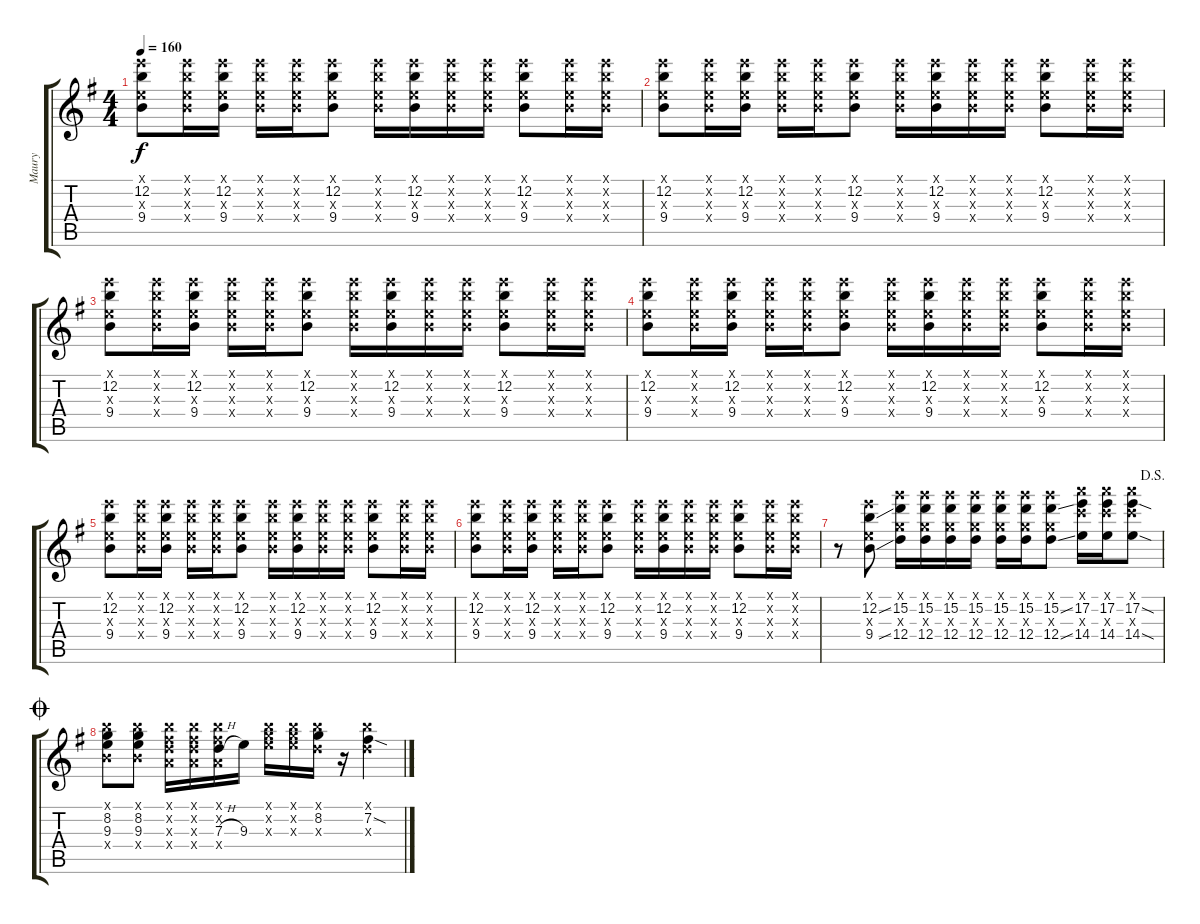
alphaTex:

\track ("Maury" "Maury") {instrument overdrivenguitar}
\staff {score tabs}
\tuning (E4 B3 G3 D3 A2 E2) {hide}
\ts (4 4)
\tempo 160
\clef g2
\ks g
(12.1{x} 12.2 9.3{x} 9.4).8{dy f} (12.1{x} 12.2{x} 9.3{x} 9.4{x}).16 (12.1{x} 12.2 9.3{x} 9.4).16 (12.1{x} 12.2{x} 9.3{x} 9.4{x}).16 (12.1{x} 12.2{x} 9.3{x} 9.4{x}).16 (12.1{x} 12.2 9.3{x} 9.4).8 (12.1{x} 12.2{x} 9.3{x} 9.4{x}).16 (12.1{x} 12.2 9.3{x} 9.4).16 (12.1{x} 12.2{x} 9.3{x} 9.4{x}).16 (12.1{x} 12.2{x} 9.3{x} 9.4{x}).16 (12.1{x} 12.2 9.3{x} 9.4).8 (12.1{x} 12.2{x} 9.3{x} 9.4{x}).16 (12.1{x} 12.2{x} 9.3{x} 9.4{x}).16 |
(12.1{x} 12.2 9.3{x} 9.4).8 (12.1{x} 12.2{x} 9.3{x} 9.4{x}).16 (12.1{x} 12.2 9.3{x} 9.4).16 (12.1{x} 12.2{x} 9.3{x} 9.4{x}).16 (12.1{x} 12.2{x} 9.3{x} 9.4{x}).16 (12.1{x} 12.2 9.3{x} 9.4).8 (12.1{x} 12.2{x} 9.3{x} 9.4{x}).16 (12.1{x} 12.2 9.3{x} 9.4).16 (12.1{x} 12.2{x} 9.3{x} 9.4{x}).16 (12.1{x} 12.2{x} 9.3{x} 9.4{x}).16 (12.1{x} 12.2 9.3{x} 9.4).8 (12.1{x} 12.2{x} 9.3{x} 9.4{x}).16 (12.1{x} 12.2{x} 9.3{x} 9.4{x}).16 |
(12.1{x} 12.2 9.3{x} 9.4).8 (12.1{x} 12.2{x} 9.3{x} 9.4{x}).16 (12.1{x} 12.2 9.3{x} 9.4).16 (12.1{x} 12.2{x} 9.3{x} 9.4{x}).16 (12.1{x} 12.2{x} 9.3{x} 9.4{x}).16 (12.1{x} 12.2 9.3{x} 9.4).8 (12.1{x} 12.2{x} 9.3{x} 9.4{x}).16 (12.1{x} 12.2 9.3{x} 9.4).16 (12.1{x} 12.2{x} 9.3{x} 9.4{x}).16 (12.1{x} 12.2{x} 9.3{x} 9.4{x}).16 (12.1{x} 12.2 9.3{x} 9.4).8 (12.1{x} 12.2{x} 9.3{x} 9.4{x}).16 (12.1{x} 12.2{x} 9.3{x} 9.4{x}).16 |
(12.1{x} 12.2 9.3{x} 9.4).8 (12.1{x} 12.2{x} 9.3{x} 9.4{x}).16 (12.1{x} 12.2 9.3{x} 9.4).16 (12.1{x} 12.2{x} 9.3{x} 9.4{x}).16 (12.1{x} 12.2{x} 9.3{x} 9.4{x}).16 (12.1{x} 12.2 9.3{x} 9.4).8 (12.1{x} 12.2{x} 9.3{x} 9.4{x}).16 (12.1{x} 12.2 9.3{x} 9.4).16 (12.1{x} 12.2{x} 9.3{x} 9.4{x}).16 (12.1{x} 12.2{x} 9.3{x} 9.4{x}).16 (12.1{x} 12.2 9.3{x} 9.4).8 (12.1{x} 12.2{x} 9.3{x} 9.4{x}).16 (12.1{x} 12.2{x} 9.3{x} 9.4{x}).16 |
(12.1{x} 12.2 9.3{x} 9.4).8 (12.1{x} 12.2{x} 9.3{x} 9.4{x}).16 (12.1{x} 12.2 9.3{x} 9.4).16 (12.1{x} 12.2{x} 9.3{x} 9.4{x}).16 (12.1{x} 12.2{x} 9.3{x} 9.4{x}).16 (12.1{x} 12.2 9.3{x} 9.4).8 (12.1{x} 12.2{x} 9.3{x} 9.4{x}).16 (12.1{x} 12.2 9.3{x} 9.4).16 (12.1{x} 12.2{x} 9.3{x} 9.4{x}).16 (12.1{x} 12.2{x} 9.3{x} 9.4{x}).16 (12.1{x} 12.2 9.3{x} 9.4).8 (12.1{x} 12.2{x} 9.3{x} 9.4{x}).16 (12.1{x} 12.2{x} 9.3{x} 9.4{x}).16 |
(12.1{x} 12.2 9.3{x} 9.4).8 (12.1{x} 12.2{x} 9.3{x} 9.4{x}).16 (12.1{x} 12.2 9.3{x} 9.4).16 (12.1{x} 12.2{x} 9.3{x} 9.4{x}).16 (12.1{x} 12.2{x} 9.3{x} 9.4{x}).16 (12.1{x} 12.2 9.3{x} 9.4).8 (12.1{x} 12.2{x} 9.3{x} 9.4{x}).16 (12.1{x} 12.2 9.3{x} 9.4).16 (12.1{x} 12.2{x} 9.3{x} 9.4{x}).16 (12.1{x} 12.2{x} 9.3{x} 9.4{x}).16 (12.1{x} 12.2 9.3{x} 9.4).8 (12.1{x} 12.2{x} 9.3{x} 9.4{x}).16 (12.1{x} 12.2{x} 9.3{x} 9.4{x}).16 |
\jump dalsegno
r.8 (12.1{x} 12.2{ss} 9.3{x} 9.4{ss}).8 (15.1{x} 15.2 12.3{x} 12.4).16 (15.1{x} 15.2 12.3{x} 12.4).16 (15.1{x} 15.2 12.3{x} 12.4).16 (15.1{x} 15.2 12.3{x} 12.4).16 (15.1{x} 15.2 12.3{x} 12.4).16 (15.1{x} 15.2 12.3{x} 12.4).16 (15.1{x} 15.2{ss} 12.3{x} 12.4{ss}).8 (17.1{x} 17.2 17.3{x} 14.4).16 (17.1{x} 17.2 17.3{x} 14.4).16 (17.1{x} 17.2{sod} 17.3{x} 14.4{sod}).8 |
\jump coda
(7.1{x} 8.2 9.3 9.4{x}).8 (7.1{x} 8.2 9.3 9.4{x}).8 (7.1{x} 7.2{x} 7.3{x} 7.4{x}).16 (7.1{x} 7.2{x} 7.3{x} 7.4{x}).16 (7.1{x} 7.2{x} 7.3{h} 7.4{x}).16 9.3.16 (7.1{x} 8.2{x} 9.3{x}).16 (7.1{x} 8.2{x} 9.3{x}).16 (7.1{x} 8.2 7.3{x}).16 r.16 (7.1{x} 7.2{sod} 7.3{x}).4
